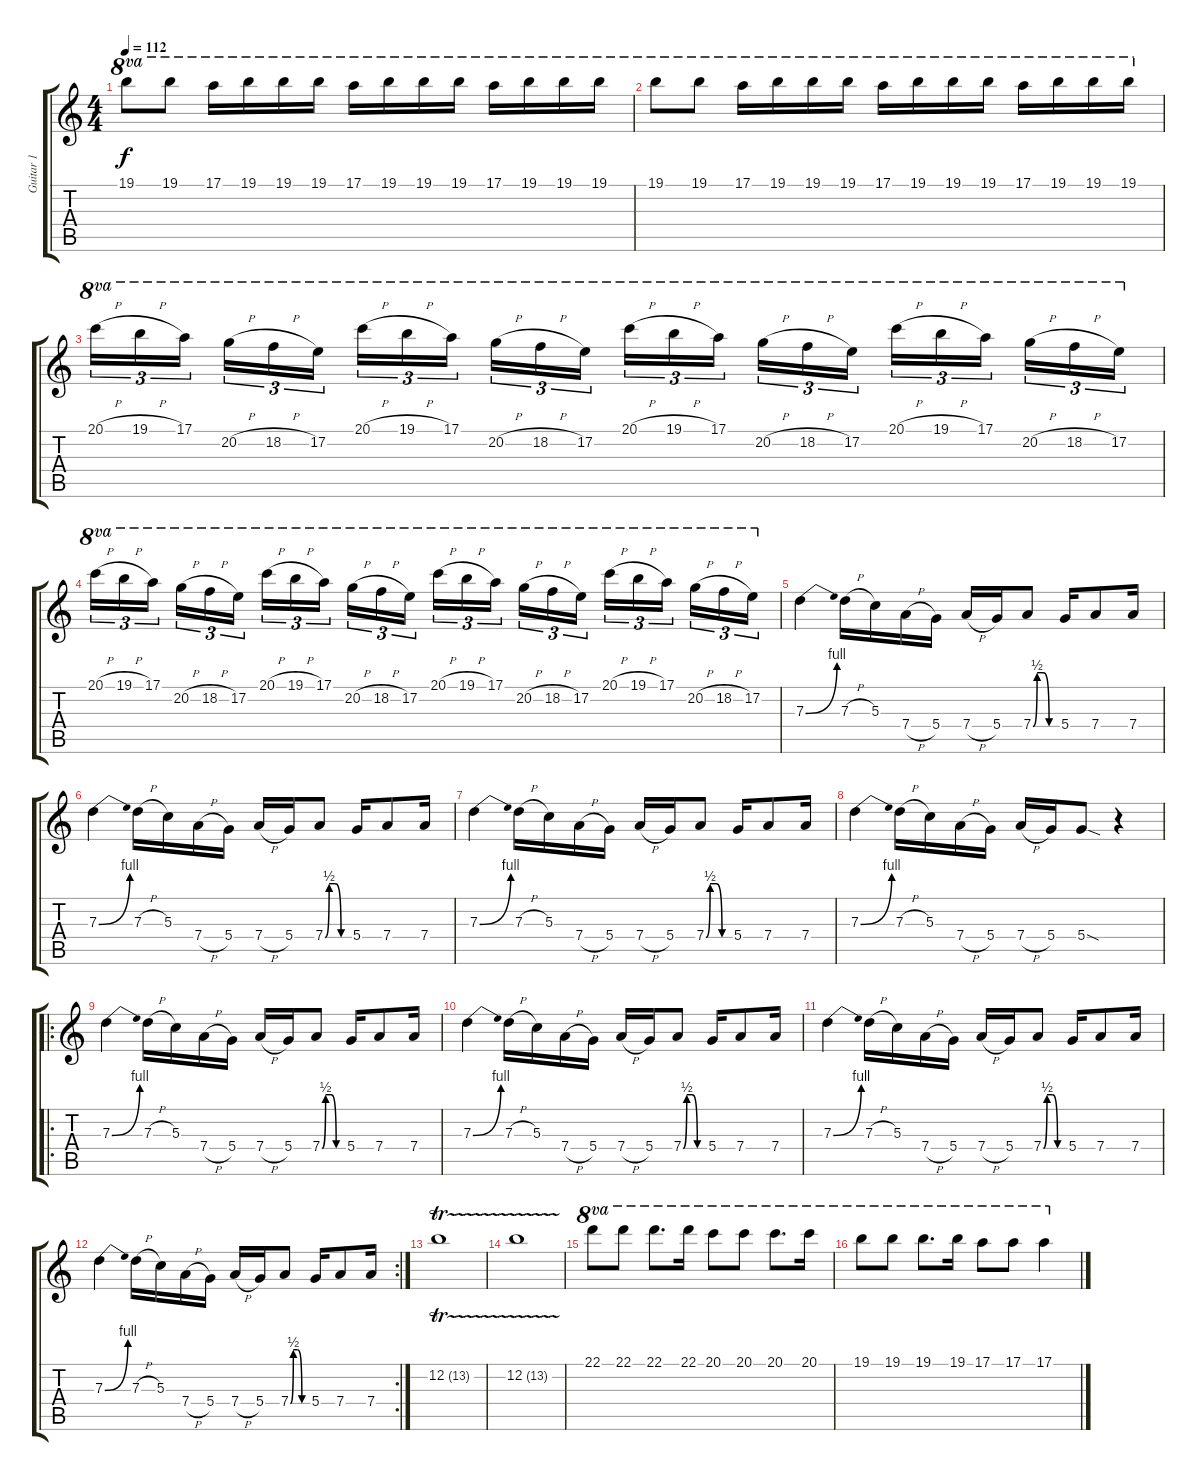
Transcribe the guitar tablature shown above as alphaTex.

\track ("Guitar 1" "Guitar 1") {instrument distortionguitar}
\staff {score tabs}
\tuning (E4 B3 G3 D3 A2 E2) {hide}
\ts (4 4)
\tempo 112
\clef g2
\ks c
19.1.8{ot 8va dy f} 19.1.8{ot 8va} 17.1.16{ot 8va} 19.1.16{ot 8va} 19.1.16{ot 8va} 19.1.16{ot 8va} 17.1.16{ot 8va} 19.1.16{ot 8va} 19.1.16{ot 8va} 19.1.16{ot 8va} 17.1.16{ot 8va} 19.1.16{ot 8va} 19.1.16{ot 8va} 19.1.16{ot 8va} |
19.1.8{ot 8va} 19.1.8{ot 8va} 17.1.16{ot 8va} 19.1.16{ot 8va} 19.1.16{ot 8va} 19.1.16{ot 8va} 17.1.16{ot 8va} 19.1.16{ot 8va} 19.1.16{ot 8va} 19.1.16{ot 8va} 17.1.16{ot 8va} 19.1.16{ot 8va} 19.1.16{ot 8va} 19.1.16{ot 8va} |
20.1{h}.16{tu (3 2) ot 8va} 19.1{h}.16{tu (3 2) ot 8va} 17.1.16{tu (3 2) ot 8va beam splitsecondary} 20.2{h}.16{tu (3 2) ot 8va} 18.2{h}.16{tu (3 2) ot 8va} 17.2.16{tu (3 2) ot 8va} 20.1{h}.16{tu (3 2) ot 8va} 19.1{h}.16{tu (3 2) ot 8va} 17.1.16{tu (3 2) ot 8va beam splitsecondary} 20.2{h}.16{tu (3 2) ot 8va} 18.2{h}.16{tu (3 2) ot 8va} 17.2.16{tu (3 2) ot 8va} 20.1{h}.16{tu (3 2) ot 8va} 19.1{h}.16{tu (3 2) ot 8va} 17.1.16{tu (3 2) ot 8va beam splitsecondary} 20.2{h}.16{tu (3 2) ot 8va} 18.2{h}.16{tu (3 2) ot 8va} 17.2.16{tu (3 2) ot 8va} 20.1{h}.16{tu (3 2) ot 8va} 19.1{h}.16{tu (3 2) ot 8va} 17.1.16{tu (3 2) ot 8va beam splitsecondary} 20.2{h}.16{tu (3 2) ot 8va} 18.2{h}.16{tu (3 2) ot 8va} 17.2.16{tu (3 2) ot 8va} |
20.1{h}.16{tu (3 2) ot 8va} 19.1{h}.16{tu (3 2) ot 8va} 17.1.16{tu (3 2) ot 8va beam splitsecondary} 20.2{h}.16{tu (3 2) ot 8va} 18.2{h}.16{tu (3 2) ot 8va} 17.2.16{tu (3 2) ot 8va} 20.1{h}.16{tu (3 2) ot 8va} 19.1{h}.16{tu (3 2) ot 8va} 17.1.16{tu (3 2) ot 8va beam splitsecondary} 20.2{h}.16{tu (3 2) ot 8va} 18.2{h}.16{tu (3 2) ot 8va} 17.2.16{tu (3 2) ot 8va} 20.1{h}.16{tu (3 2) ot 8va} 19.1{h}.16{tu (3 2) ot 8va} 17.1.16{tu (3 2) ot 8va beam splitsecondary} 20.2{h}.16{tu (3 2) ot 8va} 18.2{h}.16{tu (3 2) ot 8va} 17.2.16{tu (3 2) ot 8va} 20.1{h}.16{tu (3 2) ot 8va} 19.1{h}.16{tu (3 2) ot 8va} 17.1.16{tu (3 2) ot 8va beam splitsecondary} 20.2{h}.16{tu (3 2) ot 8va} 18.2{h}.16{tu (3 2) ot 8va} 17.2.16{tu (3 2) ot 8va} |
7.3{be (bend 0 0 60 4)}.4 7.3{h}.16 5.3.16 7.4{h}.16 5.4.16 7.4{h}.16 5.4.16 7.4{be (custom 0 0 10 2 25 2 40 0 60 0)}.8 5.4.16 7.4.8 7.4.16 |
7.3{be (bend 0 0 60 4)}.4 7.3{h}.16 5.3.16 7.4{h}.16 5.4.16 7.4{h}.16 5.4.16 7.4{be (custom 0 0 10 2 25 2 40 0 60 0)}.8 5.4.16 7.4.8 7.4.16 |
7.3{be (bend 0 0 60 4)}.4 7.3{h}.16 5.3.16 7.4{h}.16 5.4.16 7.4{h}.16 5.4.16 7.4{be (custom 0 0 10 2 25 2 40 0 60 0)}.8 5.4.16 7.4.8 7.4.16 |
7.3{be (bend 0 0 60 4)}.4 7.3{h}.16 5.3.16 7.4{h}.16 5.4.16 7.4{h}.16 5.4.16 5.4{sod}.8 r.4 |
\ro
7.3{be (bend 0 0 60 4)}.4 7.3{h}.16 5.3.16 7.4{h}.16 5.4.16 7.4{h}.16 5.4.16 7.4{be (custom 0 0 10 2 25 2 40 0 60 0)}.8 5.4.16 7.4.8 7.4.16 |
7.3{be (bend 0 0 60 4)}.4 7.3{h}.16 5.3.16 7.4{h}.16 5.4.16 7.4{h}.16 5.4.16 7.4{be (custom 0 0 10 2 25 2 40 0 60 0)}.8 5.4.16 7.4.8 7.4.16 |
7.3{be (bend 0 0 60 4)}.4 7.3{h}.16 5.3.16 7.4{h}.16 5.4.16 7.4{h}.16 5.4.16 7.4{be (custom 0 0 10 2 25 2 40 0 60 0)}.8 5.4.16 7.4.8 7.4.16 |
\rc 2
7.3{be (bend 0 0 60 4)}.4 7.3{h}.16 5.3.16 7.4{h}.16 5.4.16 7.4{h}.16 5.4.16 7.4{be (custom 0 0 10 2 25 2 40 0 60 0)}.8 5.4.16 7.4.8 7.4.16 |
12.2{tr (13 32)}.1 |
12.2{tr (13 32)}.1 |
22.1.8{ot 8va} 22.1.8{ot 8va} 22.1.8{d ot 8va} 22.1.16{ot 8va} 20.1.8{ot 8va} 20.1.8{ot 8va} 20.1.8{d ot 8va} 20.1.16{ot 8va} |
19.1.8{ot 8va} 19.1.8{ot 8va} 19.1.8{d ot 8va} 19.1.16{ot 8va} 17.1.8{ot 8va} 17.1.8{ot 8va} 17.1.4{ot 8va}
